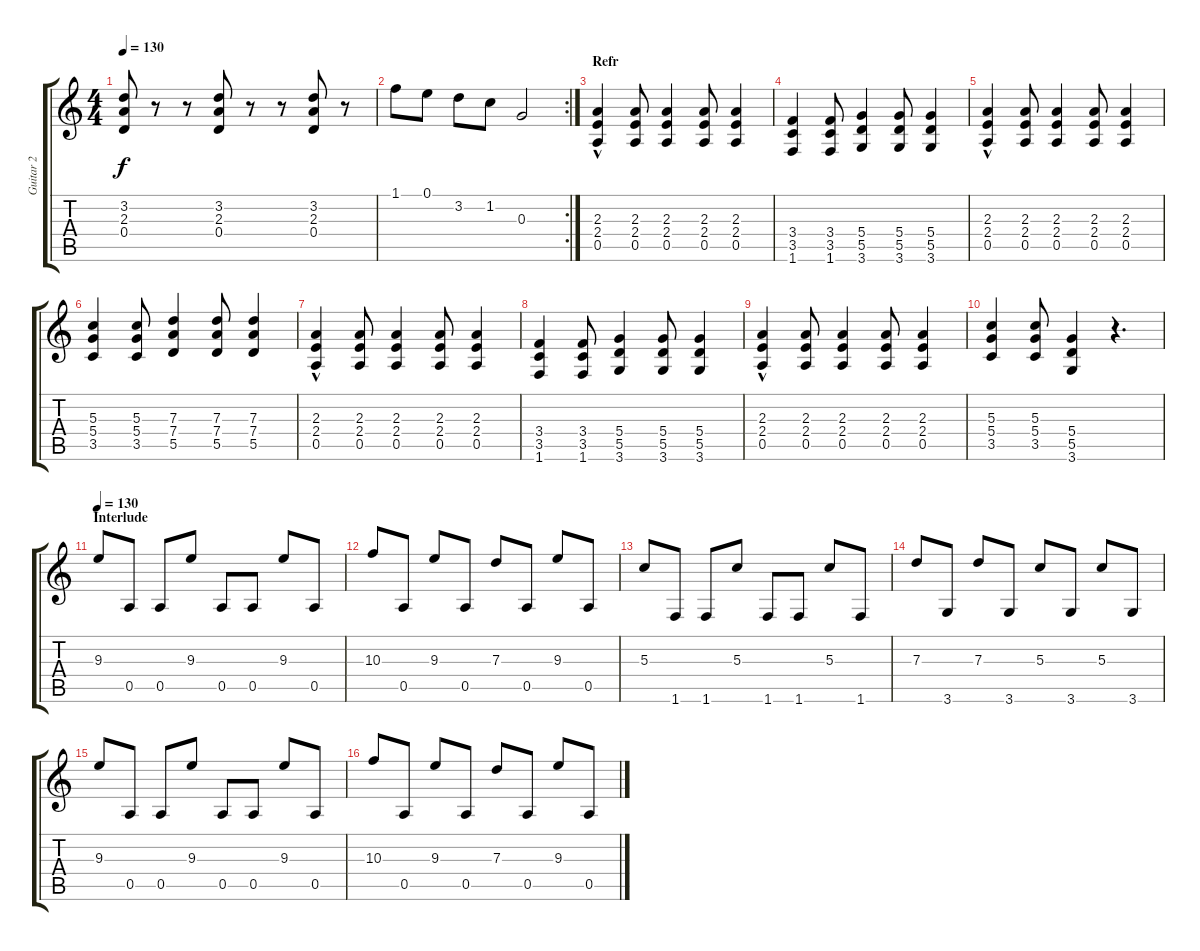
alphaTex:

\track ("Guitar 2" "Guitar 2") {instrument distortionguitar}
\staff {score tabs}
\tuning (E4 B3 G3 D3 A2 E2) {hide}
\ts (4 4)
\tempo 130
\clef g2
\ks c
(3.2 2.3 0.4).8{dy f} r.8 r.8 (3.2 2.3 0.4).8 r.8 r.8 (3.2 2.3 0.4).8 r.8 |
\rc 2
1.1.8 0.1.8 3.2.8 1.2.8 0.3.2 |
\section ("" "Refr")
(2.3{hac} 2.4 0.5).4 (2.3 2.4 0.5).8 (2.3 2.4 0.5).4 (2.3 2.4 0.5).8 (2.3 2.4 0.5).4 |
(3.4 3.5 1.6).4 (3.4 3.5 1.6).8 (5.4 5.5 3.6).4 (5.4 5.5 3.6).8 (5.4 5.5 3.6).4 |
(2.3{hac} 2.4 0.5).4 (2.3 2.4 0.5).8 (2.3 2.4 0.5).4 (2.3 2.4 0.5).8 (2.3 2.4 0.5).4 |
(5.3 5.4 3.5).4 (5.3 5.4 3.5).8 (7.3 7.4 5.5).4 (7.3 7.4 5.5).8 (7.3 7.4 5.5).4 |
(2.3{hac} 2.4 0.5).4 (2.3 2.4 0.5).8 (2.3 2.4 0.5).4 (2.3 2.4 0.5).8 (2.3 2.4 0.5).4 |
(3.4 3.5 1.6).4 (3.4 3.5 1.6).8 (5.4 5.5 3.6).4 (5.4 5.5 3.6).8 (5.4 5.5 3.6).4 |
(2.3{hac} 2.4 0.5).4 (2.3 2.4 0.5).8 (2.3 2.4 0.5).4 (2.3 2.4 0.5).8 (2.3 2.4 0.5).4 |
(5.3 5.4 3.5).4 (5.3 5.4 3.5).8 (5.4 5.5 3.6).4 r.4{d} |
\section ("" "Interlude")
\tempo 130
9.3.8 0.5.8 0.5.8 9.3.8 0.5.8 0.5.8 9.3.8 0.5.8 |
10.3.8 0.5.8 9.3.8 0.5.8 7.3.8 0.5.8 9.3.8 0.5.8 |
5.3.8 1.6.8 1.6.8 5.3.8 1.6.8 1.6.8 5.3.8 1.6.8 |
7.3.8 3.6.8 7.3.8 3.6.8 5.3.8 3.6.8 5.3.8 3.6.8 |
9.3.8 0.5.8 0.5.8 9.3.8 0.5.8 0.5.8 9.3.8 0.5.8 |
10.3.8 0.5.8 9.3.8 0.5.8 7.3.8 0.5.8 9.3.8 0.5.8
